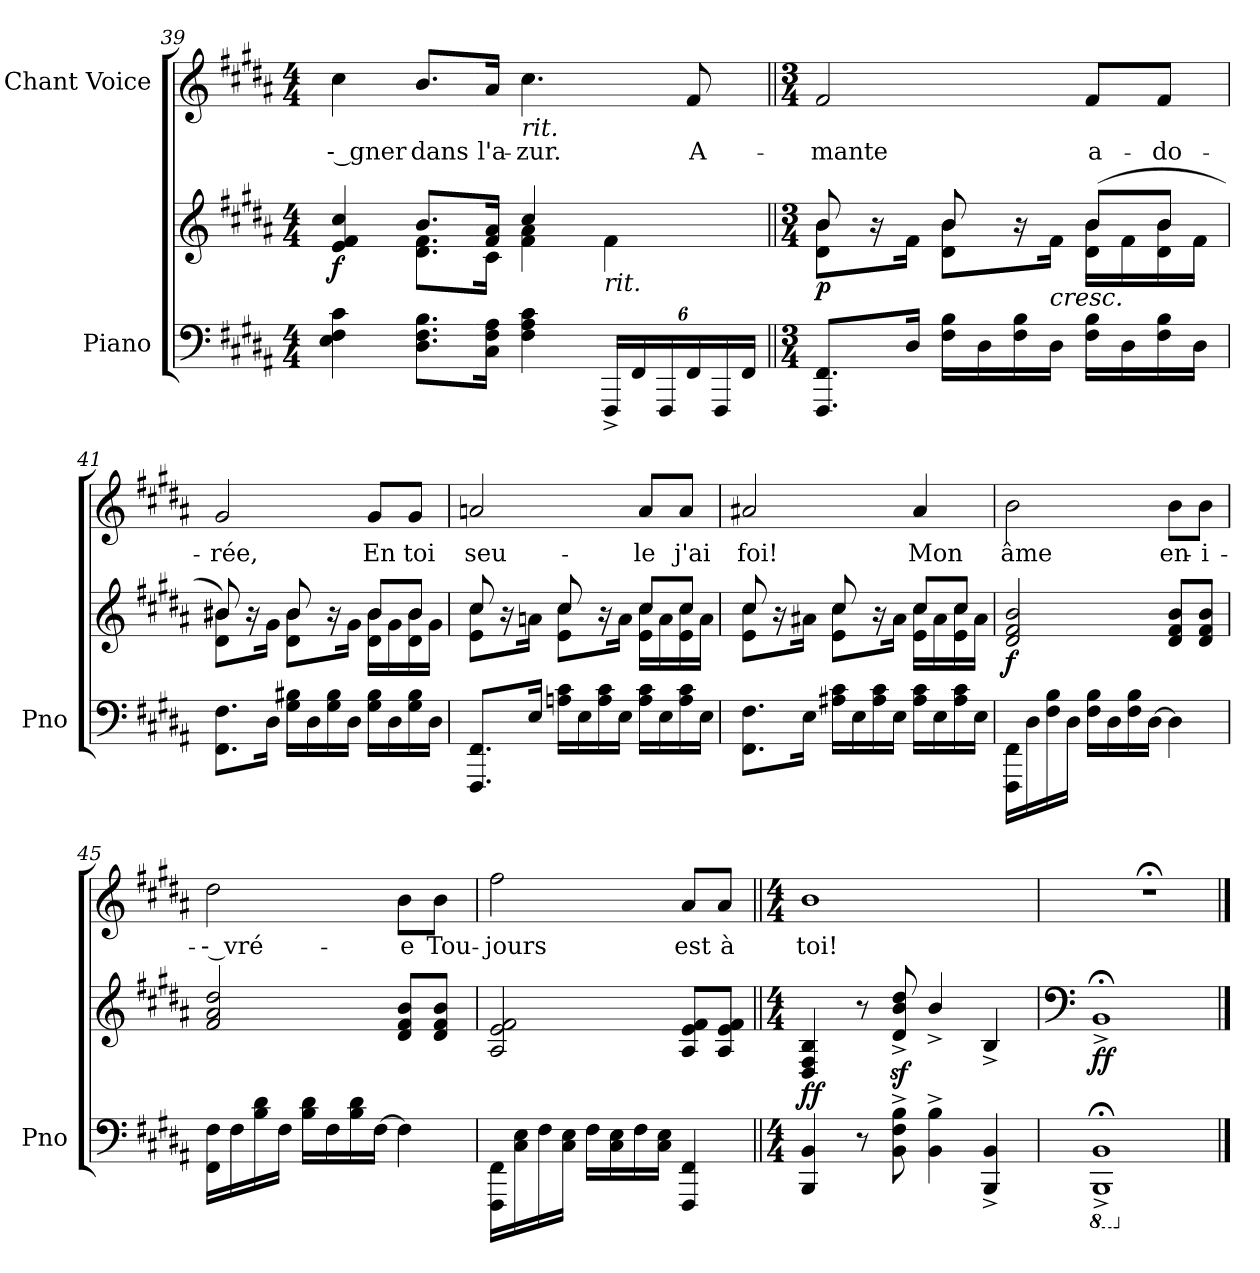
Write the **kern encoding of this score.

**kern	**kern	**dynam	**kern	**text
*part2	*part2	*part2	*part1	*part1
*staff3	*staff2	*staff2/3	*staff1	*staff1
*I"Piano	*	*	*I"Chant Voice	*
*I'Pno	*	*	*	*
!!LO:LB:g=z
*clefF4	*clefG2	*	*clefG2	*
*k[f#c#g#d#a#]	*k[f#c#g#d#a#]	*	*k[f#c#g#d#a#]	*
*M4/4	*M4/4	*	*M4/4	*
=39	=39	=39	=39	=39
*	*^	*	*	*
!	!	!	!LO:DY:b	!	!LO:LY:b
4E\ 4F#\ 4c#\	4e/ 4f#/ 4cc#/	4rcyy	f	4cc#\	-- gner
!	!	!	!	!	!LO:LY:b
8.D#\ 8.F#\ 8.B\L	8.b/L	8.d#\ 8.f#\L	.	8.b/L	dans
!	!	!	!	!	!LO:LY:b
16C#\ 16F#\ 16A#\Jk	16f#/ 16a#/Jk	16c#\Jk	.	16a#/Jk	l'a-
!	!	!	!	!LO:TX:b:i:t=rit.	!
!	!	!	!	!	!LO:LY:b
4F#\ 4A#\ 4c#\	4cc#/	4f#\ 4a#\	.	4.cc#\	-zur.
*Xbrackettup	*	*	*	*	*
!	!LO:TX:b:i:t=rit.	!	!	!	!
24FFF#^/LL	4ryy	4f#\	.	.	.
24FF#/	.	.	.	.	.
24FFF#/	.	.	.	.	.
!	!	!	!	!	!LO:LY:b
24FF#/	.	.	.	8f#/	A-
24FFF#/	.	.	.	.	.
24FF#/JJ	.	.	.	.	.
=40||	=40||	=40||	=40||	=40||	=40||
*M3/4	*M3/4	*	*	*M3/4	*
!	!	!	!LO:DY:b	!	!LO:LY:b
8.FFF#/ 8.FF#/L	8b/	8d#\ 8b\L	p	2f#/	-mante
.	8ryy	16r	.	.	.
16D#/Jk	.	16f#\Jk	.	.	.
16F#\ 16B\LL	8b/	8d#\ 8b\L	.	.	.
16D#\	.	.	.	.	.
16F#\ 16B\	8ryy	16r	.	.	.
!	!	!LO:TX:b:i:t=cresc.	!	!	!
16D#\JJ	.	16f#\Jk	.	.	.
!	!	!	!	!	!LO:LY:b
16F#\ 16B\LL	(>8b/L	16d#\ 16b\LL	.	8f#/L	a-
16D#\	.	16f#\	.	.	.
!	!	!	!	!	!LO:LY:b
16F#\ 16B\	8b/J	16d#\ 16b\	.	8f#/J	-do-
16D#\JJ	.	16f#\JJ	.	.	.
=41	=41	=41	=41	=41	=41
!	!	!	!	!	!LO:LY:b
8.FF#\ 8.F#\L	8b#X/)	8d#\ 8b#\L	.	2g#/	-rée,
.	8ryy	16r	.	.	.
16D#\Jk	.	16g#\Jk	.	.	.
16G#\ 16B#X\LL	8b#/	8d#\ 8b#\L	.	.	.
16D#\	.	.	.	.	.
16G#\ 16B#\	8ryy	16r	.	.	.
16D#\JJ	.	16g#\Jk	.	.	.
!	!	!	!	!	!LO:LY:b
16G#\ 16B#\LL	8b#/L	16d#\ 16b#\LL	.	8g#/L	En
16D#\	.	16g#\	.	.	.
!	!	!	!	!	!LO:LY:b
16G#\ 16B#\	8b#/J	16d#\ 16b#\	.	8g#/J	toi
16D#\JJ	.	16g#\JJ	.	.	.
!!LO:LB:g=z
=42	=42	=42	=42	=42	=42
!	!	!	!	!	!LO:LY:b
8.FFF#/ 8.FF#/L	8cc#/	8e\ 8cc#\L	.	2an/	seu-
.	8ryy	16r	.	.	.
16E/Jk	.	16an\Jk	.	.	.
16An\ 16c#\LL	8cc#/	8e\ 8cc#\L	.	.	.
16E\	.	.	.	.	.
16A\ 16c#\	8ryy	16r	.	.	.
16E\JJ	.	16a\Jk	.	.	.
!	!	!	!	!	!LO:LY:b
16A\ 16c#\LL	8cc#/L	16e\ 16cc#\LL	.	8a/L	-le
16E\	.	16a\	.	.	.
!	!	!	!	!	!LO:LY:b
16A\ 16c#\	8cc#/J	16e\ 16cc#\	.	8a/J	j'ai
16E\JJ	.	16a\JJ	.	.	.
=43	=43	=43	=43	=43	=43
!	!	!	!	!	!LO:LY:b
8.FF#\ 8.F#\L	8cc#/	8e\ 8cc#\L	.	2a#X/	foi!
.	8ryy	16r	.	.	.
16E\Jk	.	16a#X\Jk	.	.	.
16A#X\ 16c#\LL	8cc#/	8e\ 8cc#\L	.	.	.
16E\	.	.	.	.	.
16A#\ 16c#\	8ryy	16r	.	.	.
16E\JJ	.	16a#\Jk	.	.	.
!	!	!	!	!	!LO:LY:b
16A#\ 16c#\LL	8cc#/L	16e\ 16cc#\LL	.	4a#/	Mon
16E\	.	16a#\	.	.	.
16A#\ 16c#\	8cc#/J	16e\ 16cc#\	.	.	.
16E\JJ	.	16a#\JJ	.	.	.
=44	=44	=44	=44	=44	=44
!	!	!	!LO:DY:b	!	!LO:LY:b
*	*v	*v	*	*	*
16FFF#\ 16FF#\LL	2d#/ 2f#/ 2b/	f	2b\	âme
16D#\	.	.	.	.
16F#\ 16B\	.	.	.	.
16D#\JJ	.	.	.	.
16F#\ 16B\LL	.	.	.	.
16D#\	.	.	.	.
16F#\ 16B\	.	.	.	.
[16D#\JJ	.	.	.	.
!	!	!	!	!LO:LY:b
4D#\]	8d#/ 8f#/ 8b/L	.	8b\L	en-
!	!	!	!	!LO:LY:b
.	8d#/ 8f#/ 8b/J	.	8b\J	-i-
!!LO:LB:g=z
=45	=45	=45	=45	=45
!	!	!	!	!LO:LY:b
16FF#\ 16F#\LL	2f#/ 2a#/ 2dd#/	.	2dd#\	-- vré-
16F#\	.	.	.	.
16B\ 16d#\	.	.	.	.
16F#\JJ	.	.	.	.
16B\ 16d#\LL	.	.	.	.
16F#\	.	.	.	.
16B\ 16d#\	.	.	.	.
[16F#\JJ	.	.	.	.
!	!	!	!	!LO:LY:b
4F#\]	8d#/ 8f#/ 8b/L	.	8b\L	-e
!	!	!	!	!LO:LY:b
.	8d#/ 8f#/ 8b/J	.	8b\J	Tou-
=46	=46	=46	=46	=46
!	!	!	!	!LO:LY:b
16FFF#\ 16FF#\LL	2A#/ 2e/ 2f#/	.	2ff#\	-jours
16C#\ 16E\	.	.	.	.
16F#\	.	.	.	.
16C#\ 16E\JJ	.	.	.	.
16F#\LL	.	.	.	.
16C#\ 16E\	.	.	.	.
16F#\	.	.	.	.
16C#\ 16E\JJ	.	.	.	.
!	!	!	!	!LO:LY:b
4FFF#/ 4FF#/	8A#/ 8e/ 8f#/L	.	8a#/L	est
!	!	!	!	!LO:LY:b
.	8A#/ 8e/ 8f#/J	.	8a#/J	à
=47||	=47||	=47||	=47||	=47||
*M4/4	*M4/4	*	*M4/4	*
!	!	!LO:DY:b	!	!LO:LY:b
4BBB/ 4BB/	4D#/ 4F#/ 4B/	ff	1b	toi!
8r	8r	.	.	.
8BB\^ 8F#\^ 8B\^	8d#/z<^ 8b/z<^ 8dd#/z<^	.	.	.
4BB\^ 4B\^	4b^/	.	.	.
4BBB/^ 4BB/^	4B^/	.	.	.
=48	=48	=48	=48	=48
*	*clefF4	*	*	*
*8ba	*	*	*	*
!	!	!LO:DY:b	!	!
1BBBB;<^ 1BBB;<^	1BB;<^	ff	1r;<	.
*X8ba	*	*	*	*
==	==	==	==	==
*-	*-	*-	*-	*-
